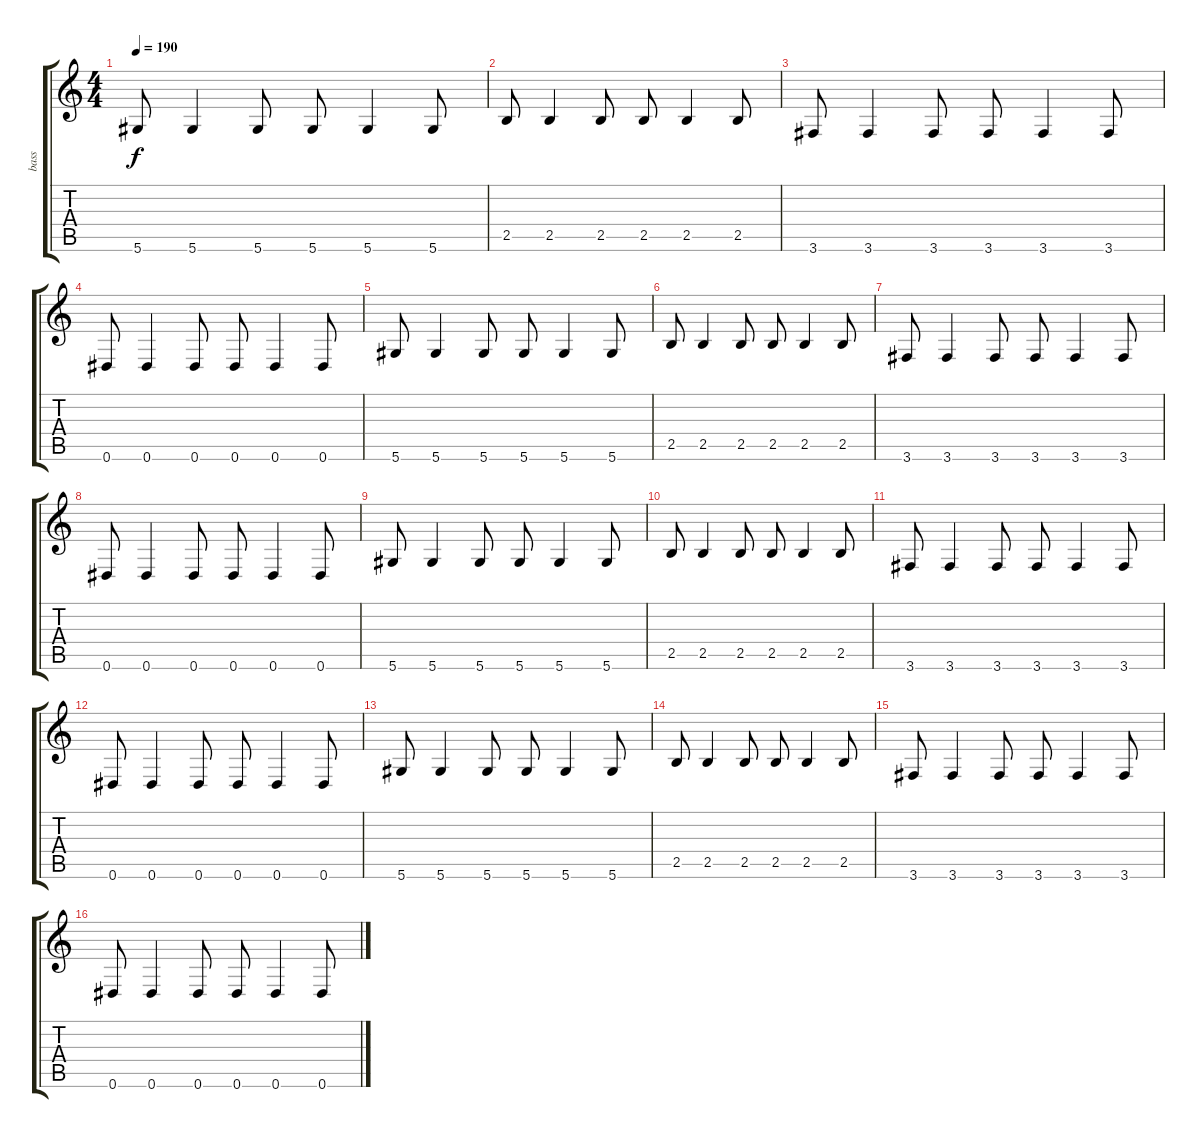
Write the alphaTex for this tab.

\track ("bass" "bass") {instrument electricbassfinger}
\staff {score tabs}
\tuning (E4 B3 G3 D3 A2 Eb2) {hide}
\ts (4 4)
\tempo 190
\clef g2
\ks c
5.6.8{dy f} 5.6.4 5.6.8 5.6.8 5.6.4 5.6.8 |
2.5.8 2.5.4 2.5.8 2.5.8 2.5.4 2.5.8 |
3.6.8 3.6.4 3.6.8 3.6.8 3.6.4 3.6.8 |
0.6.8 0.6.4 0.6.8 0.6.8 0.6.4 0.6.8 |
5.6.8 5.6.4 5.6.8 5.6.8 5.6.4 5.6.8 |
2.5.8 2.5.4 2.5.8 2.5.8 2.5.4 2.5.8 |
3.6.8 3.6.4 3.6.8 3.6.8 3.6.4 3.6.8 |
0.6.8 0.6.4 0.6.8 0.6.8 0.6.4 0.6.8 |
5.6.8 5.6.4 5.6.8 5.6.8 5.6.4 5.6.8 |
2.5.8 2.5.4 2.5.8 2.5.8 2.5.4 2.5.8 |
3.6.8 3.6.4 3.6.8 3.6.8 3.6.4 3.6.8 |
0.6.8 0.6.4 0.6.8 0.6.8 0.6.4 0.6.8 |
5.6.8 5.6.4 5.6.8 5.6.8 5.6.4 5.6.8 |
2.5.8 2.5.4 2.5.8 2.5.8 2.5.4 2.5.8 |
3.6.8 3.6.4 3.6.8 3.6.8 3.6.4 3.6.8 |
0.6.8 0.6.4 0.6.8 0.6.8 0.6.4 0.6.8
